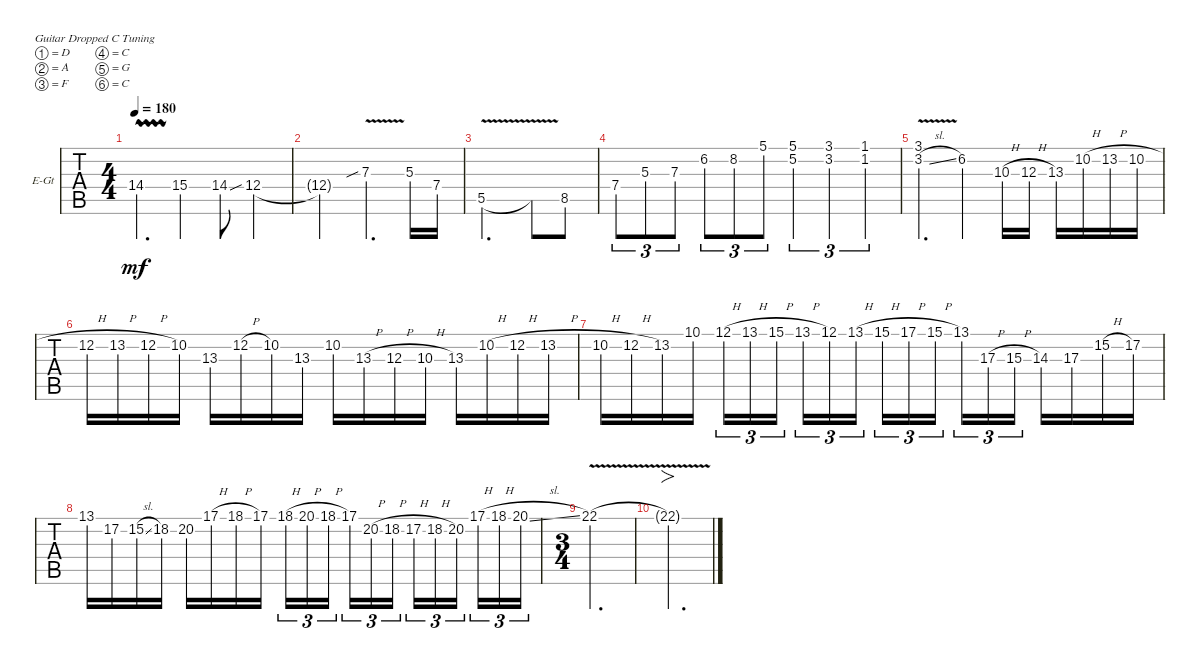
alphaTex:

\defaultSystemsLayout 4
\bracketExtendMode groupsimilarinstruments
\firstSystemTrackNameOrientation horizontal
\otherSystemsTrackNameOrientation horizontal
\track ("Solo Guitar" "E-Gt") {instrument distortionguitar}
\staff {tabs}
\tuning (D4 A3 F3 C3 G2 C2)
\ts (4 4)
\tempo 180
\clef g2
\ks c
14.4{vw}.4{d dy mf} 15.4.4 14.4.8 12.4{sib}.4 |
12.4{t}.2 7.3{v sib}.4{d} 5.3.16 7.4.16 |
5.5{v}.2{d} 5.5{v t}.8 8.5.8 |
7.4.8{tu (3 2)} 5.3.8{tu (3 2)} 7.3.8{tu (3 2)} 6.2.8{tu (3 2)} 8.2.8{tu (3 2)} 5.1.8{tu (3 2)} (5.1{st} 5.2{st}).4{tu (3 2)} (3.1{st} 3.2{st}).4{tu (3 2)} (1.1{st} 1.2{st}).4{tu (3 2)} |
(3.1{v} 3.2{v sl}).4{d} 6.2.4 10.3{h}.16 12.3{h}.16 13.3.16 10.2{h}.16 13.2{h}.16 10.2{h}.16 |
12.2{h}.16 13.2{h}.16 12.2{h}.16 10.2.16 13.3.16 12.2{h}.16 10.2.16 13.3.16 10.2.16 13.3{h}.16 12.3{h}.16 10.3{h}.16 13.3.16 10.2{h}.16 12.2{h}.16 13.2{h}.16 |
10.2{h}.16 12.2{h}.16 13.2.16 10.1.16 12.1{h}.16{tu (3 2)} 13.1{h}.16{tu (3 2)} 15.1{h}.16{tu (3 2)} 13.1{h}.16{tu (3 2)} 12.1.16{tu (3 2)} 13.1{h}.16{tu (3 2)} 15.1{h}.16{tu (3 2)} 17.1{h}.16{tu (3 2)} 15.1{h}.16{tu (3 2)} 13.1.16{tu (3 2)} 17.3{h}.16{tu (3 2)} 15.3{h}.16{tu (3 2)} 14.3.16 17.3.16 15.2{h}.16 17.2.16 |
13.1.16 17.2.16 15.2{sl}.16 18.2.16 20.2.16 17.1{h}.16 18.1{h}.16 17.1.16 18.1{h}.16{tu (3 2)} 20.1{h}.16{tu (3 2)} 18.1{h}.16{tu (3 2)} 17.1.16{tu (3 2)} 20.2{h}.16{tu (3 2)} 18.2{h}.16{tu (3 2)} 17.2{h}.16{tu (3 2)} 18.2{h}.16{tu (3 2)} 20.2.16{tu (3 2)} 17.1{h}.16{tu (3 2)} 18.1{h}.16{tu (3 2)} 20.1{sl}.16{tu (3 2)} |
\ts (3 4)
22.1{v}.2{d} |
22.1{v t}.2{fo d}
